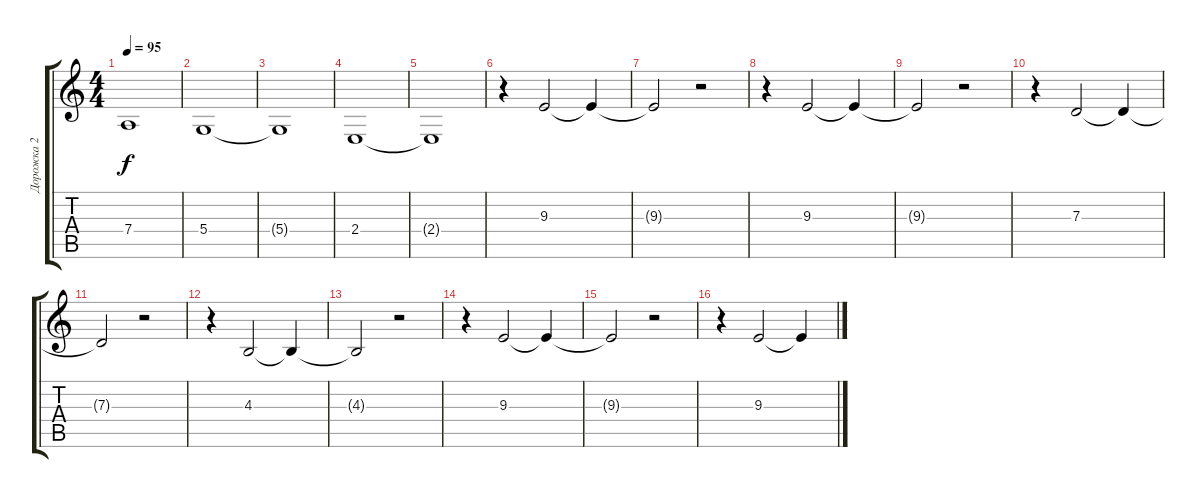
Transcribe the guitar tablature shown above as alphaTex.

\track ("Дорожка 2" "Дорожка 2") {instrument stringensemble2}
\staff {score tabs}
\tuning (E4 B3 G3 D3 A2 E2) {hide}
\ts (4 4)
\tempo 95
\clef g2
\ks c
7.4{t}.1{dy f} |
5.4.1 |
5.4{t}.1 |
2.4.1 |
2.4{t}.1 |
r.4 9.3.2 9.3{t}.4 |
9.3{t}.2 r.2 |
r.4 9.3.2 9.3{t}.4 |
9.3{t}.2 r.2 |
r.4 7.3.2 7.3{t}.4 |
7.3{t}.2 r.2 |
r.4 4.3.2 4.3{t}.4 |
4.3{t}.2 r.2 |
r.4 9.3.2 9.3{t}.4 |
9.3{t}.2 r.2 |
r.4 9.3.2 9.3{t}.4
